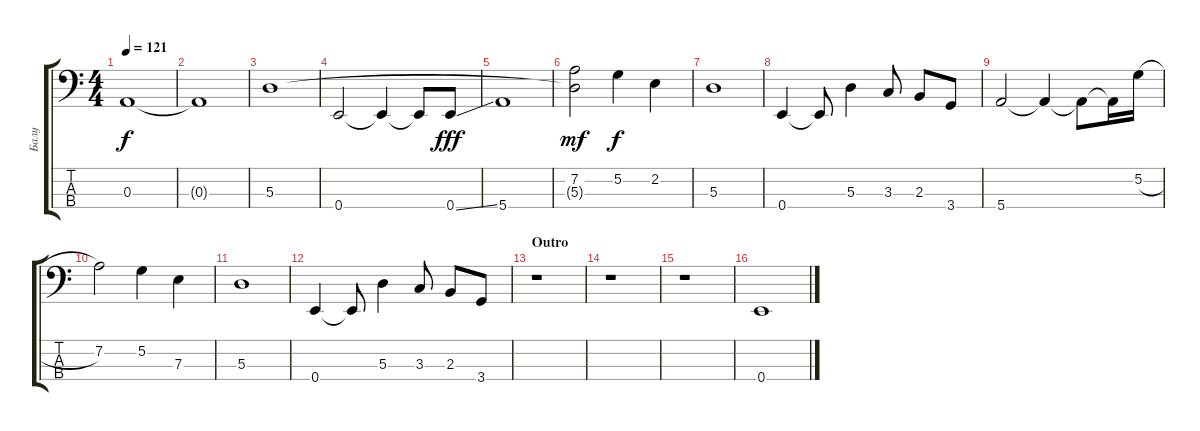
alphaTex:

\track ("Балу" "Балу") {instrument electricbassfinger}
\staff {score tabs}
\tuning (G2 D2 A1 E1) {hide}
\ts (4 4)
\tempo 121
\clef f4
\ks c
0.3.1{dy f} |
0.3{t}.1 |
5.3.1 |
0.4.2 0.4{t}.4 0.4{t}.8 0.4{ss}.8{dy fff} |
5.4.1 |
(7.2 5.3{t}).2{dy mf} 5.2.4{dy f} 2.2.4 |
5.3.1 |
0.4.4 0.4{t}.8 5.3.4 3.3.8 2.3.8 3.4.8 |
5.4.2 5.4{t}.4 5.4{t}.8 5.4{t}.16 5.2{h}.16 |
7.2.2 5.2.4 7.3.4 |
5.3.1 |
0.4.4 0.4{t}.8 5.3.4 3.3.8 2.3.8 3.4.8 |
\section ("" "Outro")
r.1 |
r.1 |
r.1 |
0.4.1
